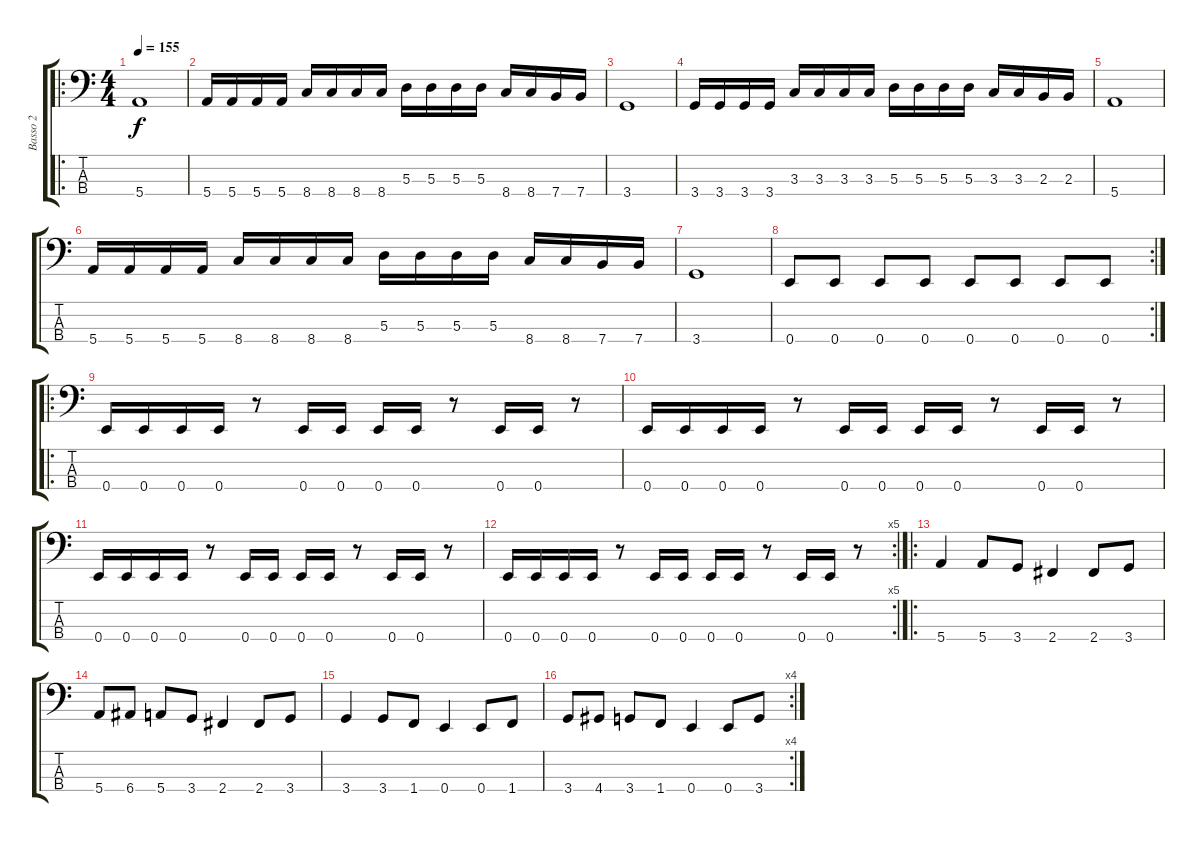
\track ("Basso 2" "Basso 2") {instrument electricbasspick}
\staff {score tabs}
\tuning (G2 D2 A1 E1) {hide}
\ro
\ts (4 4)
\tempo 155
\clef f4
\ks c
5.4.1{dy f} |
5.4.16 5.4.16 5.4.16 5.4.16 8.4.16 8.4.16 8.4.16 8.4.16 5.3.16 5.3.16 5.3.16 5.3.16 8.4.16 8.4.16 7.4.16 7.4.16 |
3.4.1 |
3.4.16 3.4.16 3.4.16 3.4.16 3.3.16 3.3.16 3.3.16 3.3.16 5.3.16 5.3.16 5.3.16 5.3.16 3.3.16 3.3.16 2.3.16 2.3.16 |
5.4.1 |
5.4.16 5.4.16 5.4.16 5.4.16 8.4.16 8.4.16 8.4.16 8.4.16 5.3.16 5.3.16 5.3.16 5.3.16 8.4.16 8.4.16 7.4.16 7.4.16 |
3.4.1 |
\rc 2
0.4.8 0.4.8 0.4.8 0.4.8 0.4.8 0.4.8 0.4.8 0.4.8 |
\ro
0.4.16 0.4.16 0.4.16 0.4.16 r.8 0.4.16 0.4.16 0.4.16 0.4.16 r.8 0.4.16 0.4.16 r.8 |
0.4.16 0.4.16 0.4.16 0.4.16 r.8 0.4.16 0.4.16 0.4.16 0.4.16 r.8 0.4.16 0.4.16 r.8 |
0.4.16 0.4.16 0.4.16 0.4.16 r.8 0.4.16 0.4.16 0.4.16 0.4.16 r.8 0.4.16 0.4.16 r.8 |
\rc 5
0.4.16 0.4.16 0.4.16 0.4.16 r.8 0.4.16 0.4.16 0.4.16 0.4.16 r.8 0.4.16 0.4.16 r.8 |
\ro
5.4.4 5.4.8 3.4.8 2.4.4 2.4.8 3.4.8 |
5.4.8 6.4.8 5.4.8 3.4.8 2.4.4 2.4.8 3.4.8 |
3.4.4 3.4.8 1.4.8 0.4.4 0.4.8 1.4.8 |
\rc 4
3.4.8 4.4.8 3.4.8 1.4.8 0.4.4 0.4.8 3.4.8
